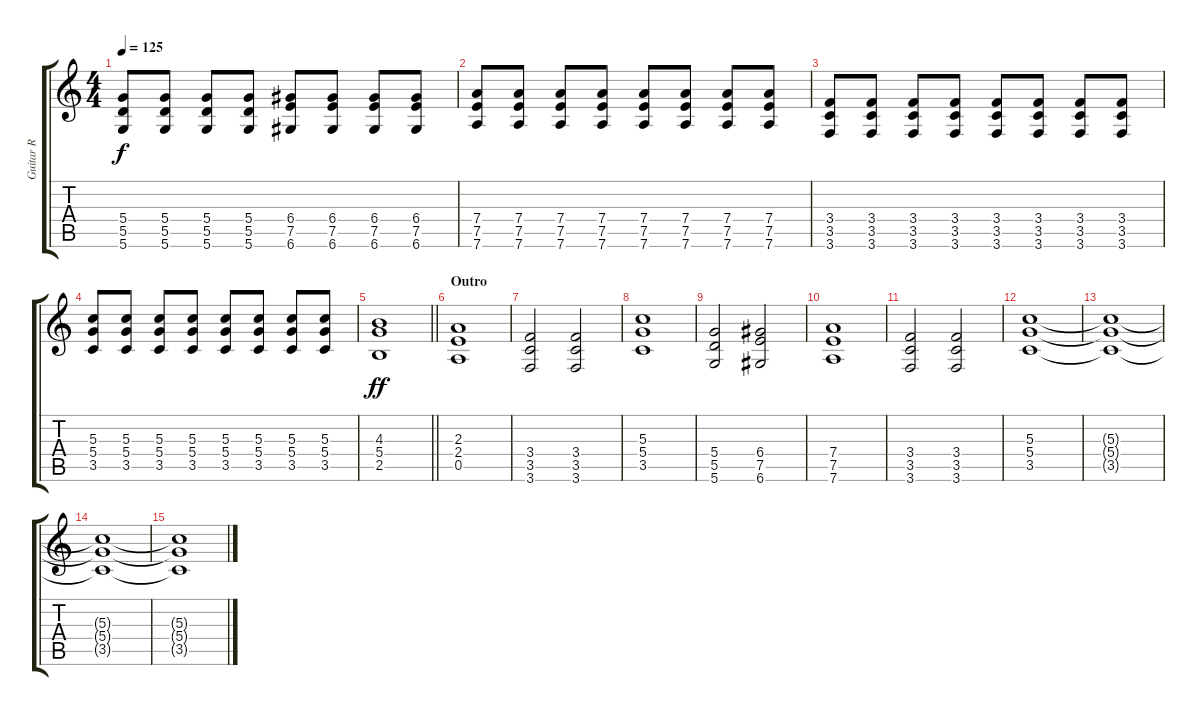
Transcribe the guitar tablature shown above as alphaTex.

\track ("Guitar R" "Guitar R") {instrument overdrivenguitar}
\staff {score tabs}
\tuning (E4 B3 G3 D3 A2 D2) {hide}
\ts (4 4)
\tempo 125
\clef g2
\ks c
(5.4 5.5 5.6).8{dy f} (5.4 5.5 5.6).8 (5.4 5.5 5.6).8 (5.4 5.5 5.6).8 (6.4 7.5 6.6).8 (6.4 7.5 6.6).8 (6.4 7.5 6.6).8 (6.4 7.5 6.6).8 |
(7.4 7.5 7.6).8 (7.4 7.5 7.6).8 (7.4 7.5 7.6).8 (7.4 7.5 7.6).8 (7.4 7.5 7.6).8 (7.4 7.5 7.6).8 (7.4 7.5 7.6).8 (7.4 7.5 7.6).8 |
(3.4 3.5 3.6).8 (3.4 3.5 3.6).8 (3.4 3.5 3.6).8 (3.4 3.5 3.6).8 (3.4 3.5 3.6).8 (3.4 3.5 3.6).8 (3.4 3.5 3.6).8 (3.4 3.5 3.6).8 |
(5.3 5.4 3.5).8 (5.3 5.4 3.5).8 (5.3 5.4 3.5).8 (5.3 5.4 3.5).8 (5.3 5.4 3.5).8 (5.3 5.4 3.5).8 (5.3 5.4 3.5).8 (5.3 5.4 3.5).8 |
\barLineRight lightlight
(4.3 5.4 2.5).1{dy ff} |
\section ("" "Outro")
(2.3 2.4 0.5).1 |
(3.4 3.5 3.6).2 (3.4 3.5 3.6).2 |
(5.3 5.4 3.5).1 |
(5.4 5.5 5.6).2 (6.4 7.5 6.6).2 |
(7.4 7.5 7.6).1 |
(3.4 3.5 3.6).2 (3.4 3.5 3.6).2 |
(5.3 5.4 3.5).1 |
(5.3{t} 5.4{t} 3.5{t}).1 |
(5.3{t} 5.4{t} 3.5{t}).1 |
(5.3{t} 5.4{t} 3.5{t}).1
